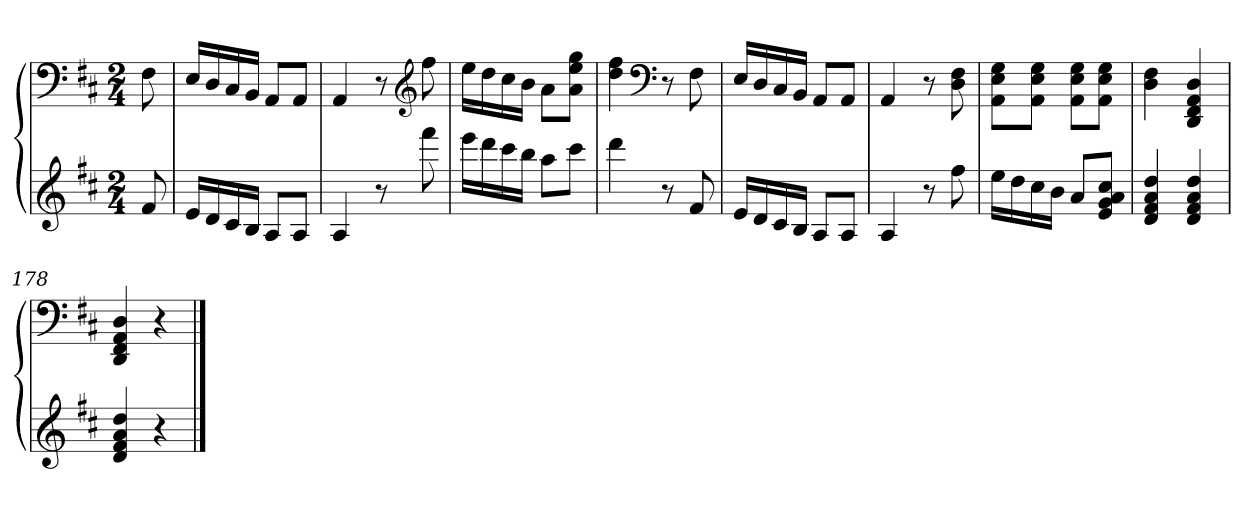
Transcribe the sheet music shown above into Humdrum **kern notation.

**kern	**kern
*part1	*part1
*staff2	*staff1
*clefG2	*clefF4
*k[f#c#]	*k[f#c#]
*D:	*D:
*M2/4	*M2/4
=	=
8f#	8F#
=170	=170
16eLL	16ELL
16d	16D
16c#	16C#
16BJJ	16BBJJ
8AL	8AAL
8AJ	8AAJ
=171	=171
4A	4AA
8r	8r
*	*clefG2
8fff#	8ff#
=172	=172
16eeeLL	16eeLL
16ddd	16dd
16ccc#	16cc#
16bbJJ	16bJJ
8aaL	8aL
8ccc#J	8a 8ee 8ggJ
=173	=173
4ddd	4dd 4ff#
*	*clefF4
8r	8r
8f#	8F#
=174	=174
16eLL	16ELL
16d	16D
16c#	16C#
16BJJ	16BBJJ
8AL	8AAL
8AJ	8AAJ
=175	=175
4A	4AA
8r	8r
8ff#	8D 8F#
=176	=176
16eeLL	8AA 8E 8GL
16dd	.
16cc#	8AA 8E 8GJ
16bJJ	.
8aL	8AA 8E 8GL
8e 8g 8a 8cc#J	8AA 8E 8GJ
=177	=177
4d 4f# 4a 4dd	4D 4F#
4d 4f# 4a 4dd	4DD 4FF# 4AA 4D
=178	=178
4d 4f# 4a 4dd	4DD 4FF# 4AA 4D
4r	4r
==	==
*-	*-
